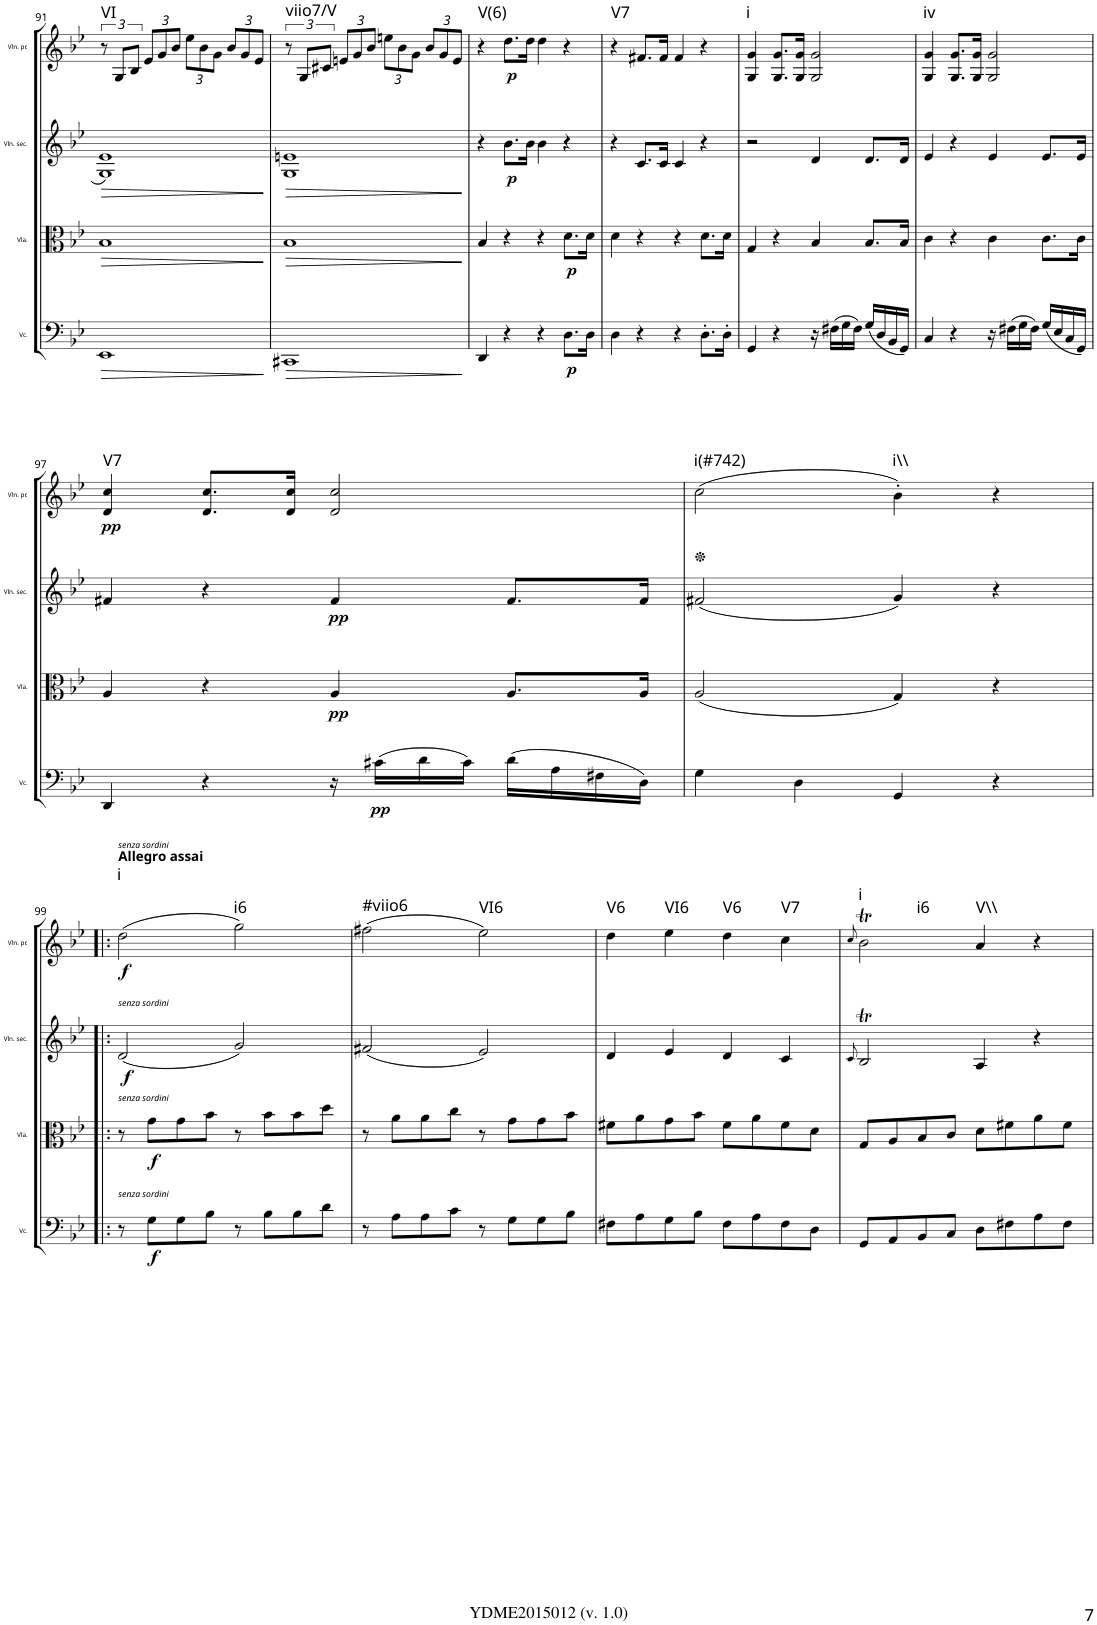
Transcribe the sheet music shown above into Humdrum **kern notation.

**kern	**dynam	**kern	**dynam	**kern	**dynam	**kern	**dynam	**harte
*part4	*part4	*part3	*part3	*part2	*part2	*part1	*part1	*part1
*staff4	*staff4	*staff3	*staff3	*staff2	*staff2	*staff1	*staff1	*
*I"Violoncelle	*	*I"Viola	*	*I"Violino secondo	*	*I"Violino primo	*	*
*I'Vc.	*	*I'Vla.	*	*I'Vln. sec.	*	*I'Vln. pr.	*	*
!!LO:PB:g=z
*clefF4	*	*clefC3	*	*clefG2	*	*clefG2	*	*
*k[b-e-]	*	*k[b-e-]	*	*k[b-e-]	*	*k[b-e-]	*	*
*B-:	*	*B-:	*	*B-:	*	*B-:	*	*
*M2/2	*	*M2/2	*	*M2/2	*	*M2/2	*	*
*met(c|)	*	*met(c|)	*	*met(c|)	*	*met(c|)	*	*
=91	=91	=91	=91	=91	=91	=91	=91	=91
!	!LO:HP:b	!	!LO:HP:b	!	!LO:HP:b	!	!	!LO:H:kt=VI
1EE-	>	1B-	>	1G 1e-	>	12r	.	N
.	.	.	.	.	.	12G/L	.	.
.	.	.	.	.	.	12B-/J	.	.
*	*	*	*	*	*	*Xbrackettup	*	*
.	.	.	.	.	.	12e-/L	.	.
.	.	.	.	.	.	12g/	.	.
.	.	.	.	.	.	12b-/J	.	.
.	.	.	.	.	.	12ee-\L	.	.
.	.	.	.	.	.	12b-\	.	.
.	.	.	.	.	.	12g\J	.	.
.	.	.	.	.	.	12b-/L	.	.
.	.	.	.	.	.	12g/	.	.
.	.	.	.	.	.	12e-/J	.	.
.	]	.	]	.	]	.	.	.
=92	=92	=92	=92	=92	=92	=92	=92	=92
!	!LO:HP:b	!	!LO:HP:b	!	!LO:HP:b	!	!	!
*	*	*	*	*	*	*brackettup	*	*
!	!	!	!	!	!	!	!	!LO:H:kt=viio7/V
1CC#X	>	1B-	>	1G 1en	>	12r	.	N
.	.	.	.	.	.	12G/L	.	.
.	.	.	.	.	.	12c#X/J	.	.
*	*	*	*	*	*	*Xbrackettup	*	*
.	.	.	.	.	.	12en/L	.	.
.	.	.	.	.	.	12g/	.	.
.	.	.	.	.	.	12b-/J	.	.
.	.	.	.	.	.	12een\L	.	.
.	.	.	.	.	.	12b-\	.	.
.	.	.	.	.	.	12g\J	.	.
.	.	.	.	.	.	12b-/L	.	.
.	.	.	.	.	.	12g/	.	.
.	.	.	.	.	.	12e/J	.	.
.	]	.	]	.	]	.	.	.
=93	=93	=93	=93	=93	=93	=93	=93	=93
!	!	!	!	!	!	!	!	!LO:H:kt=V(6)
4DD/	.	4B-/	.	4r	.	4r	.	N
!	!	!	!	!	!LO:DY:b	!	!LO:DY:b	!
4r	.	4r	.	8.b-\L	p	8.dd\L	p	.
.	.	.	.	16b-\Jk	.	16dd\Jk	.	.
4r	.	4r	.	4b-\	.	4dd\	.	.
!	!LO:DY:b	!	!LO:DY:b	!	!	!	!	!
8.D\L	p	8.d\L	p	4r	.	4r	.	.
16D\Jk	.	16d\Jk	.	.	.	.	.	.
=94	=94	=94	=94	=94	=94	=94	=94	=94
!	!	!	!	!	!	!	!	!LO:H:kt=V7
4D\	.	4d\	.	4r	.	4r	.	N
4r	.	4r	.	8.c/L	.	8.f#X/L	.	.
.	.	.	.	16c/Jk	.	16f#/Jk	.	.
4r	.	4r	.	4c/	.	4f#/	.	.
8.D'\L	.	8.d\L	.	4r	.	4r	.	.
16D'\Jk	.	16d\Jk	.	.	.	.	.	.
=95	=95	=95	=95	=95	=95	=95	=95	=95
!	!	!	!	!	!	!	!	!LO:H:kt=i
4GG/	.	4G/	.	2r	.	4G/ 4g/	.	N
4r	.	4r	.	.	.	8.G/ 8.g/L	.	.
.	.	.	.	.	.	16G/ 16g/Jk	.	.
16r	.	4B-/	.	4d/	.	2G/ 2g/	.	.
(16F#X\LL	.	.	.	.	.	.	.	.
16G\	.	.	.	.	.	.	.	.
16F#\JJ)	.	.	.	.	.	.	.	.
(16G/LL	.	8.B-/L	.	8.d/L	.	.	.	.
16D/	.	.	.	.	.	.	.	.
16BB-/	.	.	.	.	.	.	.	.
16GG/JJ)	.	16B-/Jk	.	16d/Jk	.	.	.	.
=96	=96	=96	=96	=96	=96	=96	=96	=96
!	!	!	!	!	!	!	!	!LO:H:kt=iv
4C/	.	4c\	.	4e-/	.	4G/ 4g/	.	N
4r	.	4r	.	4r	.	8.G/ 8.g/L	.	.
.	.	.	.	.	.	16G/ 16g/Jk	.	.
16r	.	4c\	.	4e-/	.	2G/ 2g/	.	.
(16F#X\LL	.	.	.	.	.	.	.	.
16G\	.	.	.	.	.	.	.	.
16F#\JJ)	.	.	.	.	.	.	.	.
(16G/LL	.	8.c\L	.	8.e-/L	.	.	.	.
16E-/	.	.	.	.	.	.	.	.
16C/	.	.	.	.	.	.	.	.
16GG/JJ)	.	16c\Jk	.	16e-/Jk	.	.	.	.
!!LO:LB:g=z
=97	=97	=97	=97	=97	=97	=97	=97	=97
!	!	!	!	!	!	!	!LO:DY:b	!LO:H:kt=V7
4DD/	.	4A/	.	4f#X/	.	4d/ 4cc/	pp	N
4r	.	4r	.	4r	.	8.d/ 8.cc/L	.	.
.	.	.	.	.	.	16d/ 16cc/Jk	.	.
!	!	!	!LO:DY:b	!	!LO:DY:b	!	!	!
16r	.	4A/	pp	4f#/	pp	2d/ 2cc/	.	.
!	!LO:DY:b	!	!	!	!	!	!	!
(16c#X\LL	pp	.	.	.	.	.	.	.
16d\	.	.	.	.	.	.	.	.
16c#\JJ)	.	.	.	.	.	.	.	.
(16d\LL	.	8.A/L	.	8.f#/L	.	.	.	.
16A\	.	.	.	.	.	.	.	.
16F#X\	.	.	.	.	.	.	.	.
16D\JJ)	.	16A/Jk	.	16f#/Jk	.	.	.	.
=98	=98	=98	=98	=98	=98	=98	=98	=98
!	!	!	!	!	!	!	!	!LO:H:kt=i(#742)
4G\	.	(2A/	.	(2f#X/	.	(2cc\	.	N
4D\	.	.	.	.	.	.	.	.
!	!	!	!	!	!	!	!	!LO:H:kt=i\\
4GG/	.	4G/)	.	4g/)	.	4b-'\)	.	N
4r	.	4r	.	4r	.	4r	.	.
!!LO:LB:g=z
=99!|:	=99!|:	=99!|:	=99!|:	=99!|:	=99!|:	=99!|:	=99!|:	=99!|:
!	!	!	!	!	!	!LO:TX:a:B:t=Allegro assai	!	!
!	!	!	!	!	!	!LO:TX:a:i:t=senza sordini	!	!
!	!	!	!	!LO:TX:a:i:t=senza sordini	!	!	!	!
!	!	!LO:TX:a:i:t=senza sordini	!	!	!	!	!	!
!LO:TX:a:i:t=senza sordini	!	!	!	!	!	!	!	!
!	!	!	!	!	!LO:DY:b	!	!LO:DY:b	!LO:H:kt=i
8r	.	8r	.	(2d/	f	(2dd\	f	N
!	!LO:DY:b	!	!LO:DY:b	!	!	!	!	!
8G\L	f	8g\L	f	.	.	.	.	.
8G\	.	8g\	.	.	.	.	.	.
8B-\J	.	8b-\J	.	.	.	.	.	.
!	!	!	!	!	!	!	!	!LO:H:kt=i6
8r	.	8r	.	2g/)	.	2gg\)	.	N
8B-\L	.	8b-\L	.	.	.	.	.	.
8B-\	.	8b-\	.	.	.	.	.	.
8d\J	.	8dd\J	.	.	.	.	.	.
=100	=100	=100	=100	=100	=100	=100	=100	=100
!	!	!	!	!	!	!	!	!LO:H:kt=#viio6
8r	.	8r	.	(2f#X/	.	(2ff#X\	.	N
8A\L	.	8a\L	.	.	.	.	.	.
8A\	.	8a\	.	.	.	.	.	.
8c\J	.	8cc\J	.	.	.	.	.	.
!	!	!	!	!	!	!	!	!LO:H:kt=VI6
8r	.	8r	.	2e-/)	.	2ee-\)	.	N
8G\L	.	8g\L	.	.	.	.	.	.
8G\	.	8g\	.	.	.	.	.	.
8B-\J	.	8b-\J	.	.	.	.	.	.
=101	=101	=101	=101	=101	=101	=101	=101	=101
!	!	!	!	!	!	!	!	!LO:H:kt=V6
8F#X\L	.	8f#X\L	.	4d/	.	4dd\	.	N
8A\	.	8a\	.	.	.	.	.	.
!	!	!	!	!	!	!	!	!LO:H:kt=VI6
8G\	.	8g\	.	4e-/	.	4ee-\	.	N
8B-\J	.	8b-\J	.	.	.	.	.	.
!	!	!	!	!	!	!	!	!LO:H:kt=V6
8F#\L	.	8f#\L	.	4d/	.	4dd\	.	N
8A\	.	8a\	.	.	.	.	.	.
!	!	!	!	!	!	!	!	!LO:H:kt=V7
8F#\	.	8f#\	.	4c/	.	4cc\	.	N
8D\J	.	8d\J	.	.	.	.	.	.
=102	=102	=102	=102	=102	=102	=102	=102	=102
.	.	.	.	8qc/	.	8qcc/	.	.
!	!	!	!	!	!	!	!	!LO:H:n=1:kt=i
!	!	!	!	!	!	!	!	!LO:H:n=2:kt=i6
8GG/L	.	8G/L	.	2B-T/	.	2b-T\	.	N N
8AA/	.	8A/	.	.	.	.	.	.
8BB-/	.	8B-/	.	.	.	.	.	.
8C/J	.	8c/J	.	.	.	.	.	.
!	!	!	!	!	!	!	!	!LO:H:kt=V\\
8D\L	.	8d\L	.	4A/	.	4a/	.	N
8F#X\	.	8f#X\	.	.	.	.	.	.
8A\	.	8a\	.	4r	.	4r	.	.
8F#\J	.	8f#\J	.	.	.	.	.	.
=	=	=	=	=	=	=	=	=
*-	*-	*-	*-	*-	*-	*-	*-	*-
